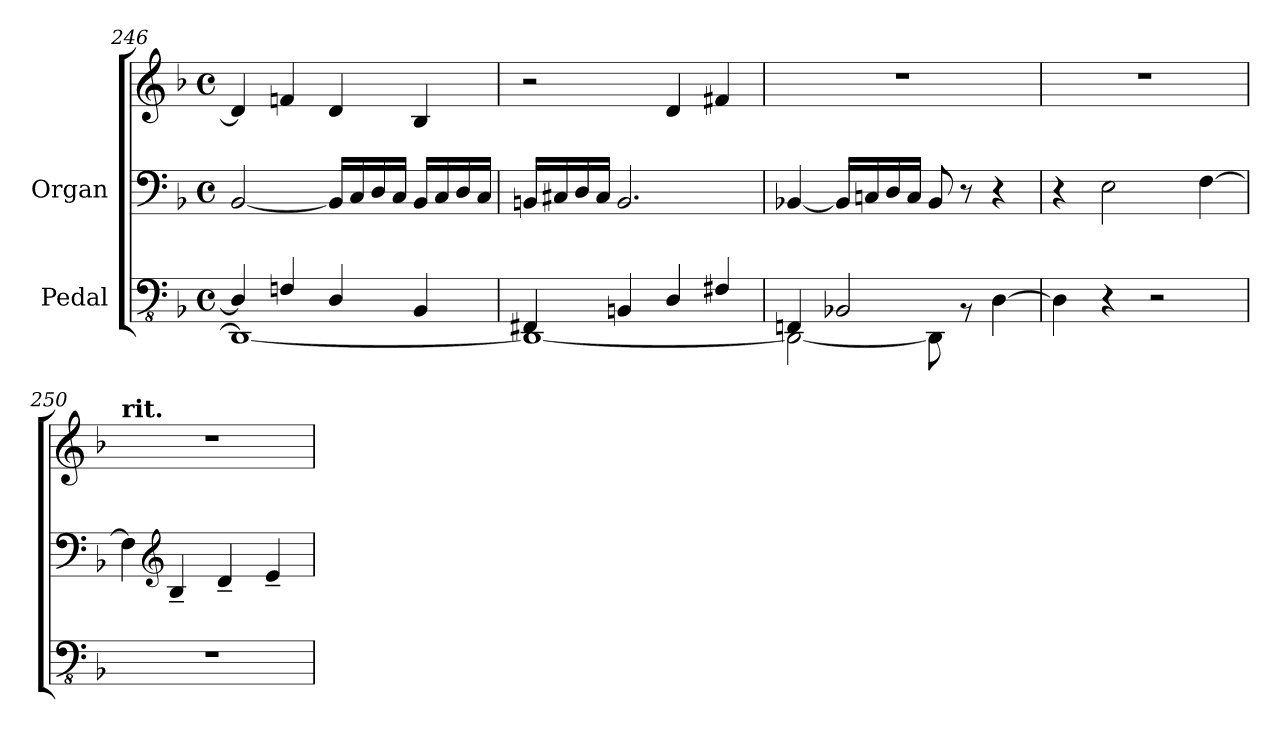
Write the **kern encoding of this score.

**kern	**kern	**kern
*part2	*part1	*part1
*staff3	*staff2	*staff1
*I"Pedal	*I"Organ	*
!!LO:PB:g=z
*clefFv4	*clefF4	*clefG2
*k[b-]	*k[b-]	*k[b-]
*M4/4	*M4/4	*M4/4
*met(c)	*met(c)	*met(c)
=246	=246	=246
*^	*	*
4DD/]	1DDD_	[2BB-/	4d/]
4FFn/	.	.	4fn/
4DD/	.	16BB-/LL]	4d/
.	.	16C/	.
.	.	16D/	.
.	.	16C/JJ	.
4BBB-/	.	16BB-/LL	4B-/
.	.	16C/	.
.	.	16D/	.
.	.	16C/JJ	.
=247	=247	=247	=247
4FFF#X/	1DDD_	16BBn/LL	2r
.	.	16C#X/	.
.	.	16D/	.
.	.	16C#/JJ	.
4BBBn/	.	2.BB/	.
4DD/	.	.	4d/
4FF#X/	.	.	4f#X/
=248	=248	=248	=248
4FFFn/	2DDD\_	[4BB-X/	1r
2BBB-X/	.	16BB-/LL]	.
.	.	16Cn/	.
.	.	16D/	.
.	.	16C/JJ	.
.	8DDD\]	8BB-/	.
.	8rBBB	8r	.
[4DD\	4rBBByy	4r	.
*v	*v	*	*
=249	=249	=249
4DD\]	4r	1r
4r	2E\	.
2r	.	.
.	[4F\	.
=250	=250	=250
!	!	!LO:TX:a:B:t=rit.
1r	4F\]	1r
*	*clefG2	*
.	4B-~/	.
.	4d~/	.
.	4e~/	.
=	=	=
*-	*-	*-
